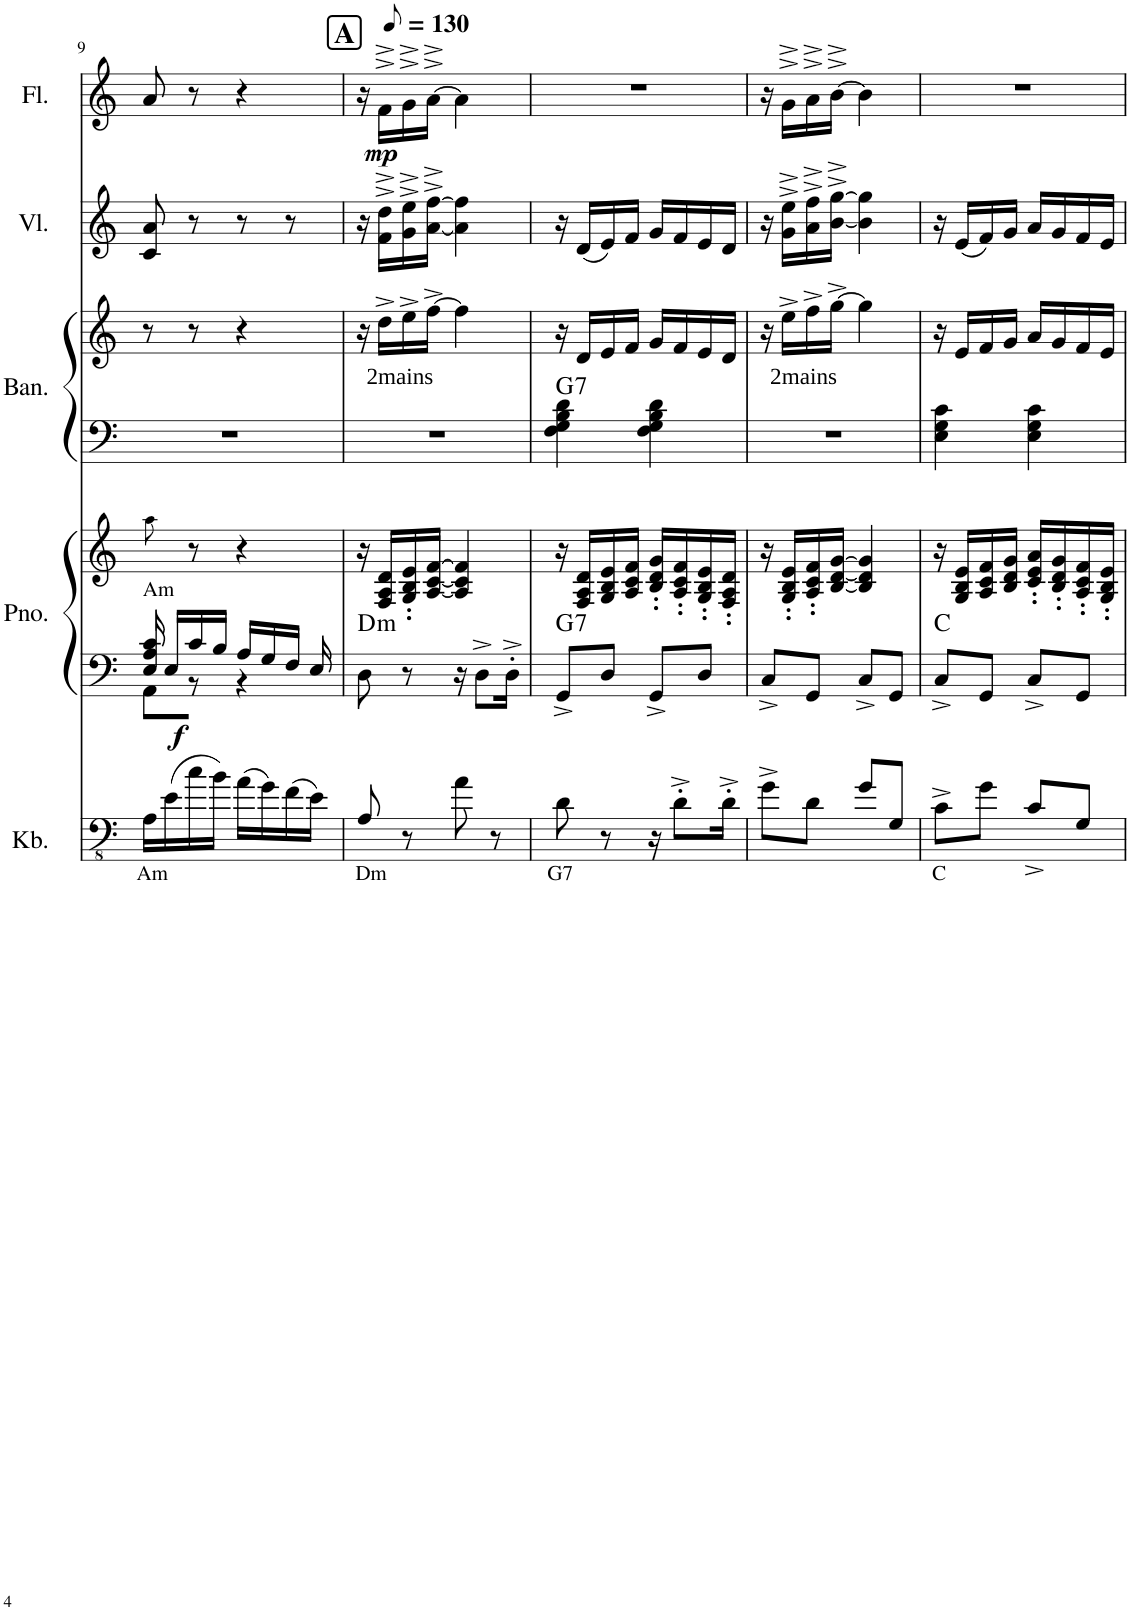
**kern	**kern	**kern	**dynam	**harte	**kern	**kern	**text	**harte	**kern	**kern	**dynam
*part5	*part4	*part4	*part4	*part4	*part3	*part3	*part3	*part3	*part2	*part1	*part1
*staff7	*staff6	*staff5	*staff5/6	*	*staff4	*staff3	*staff3	*	*staff2	*staff1	*staff1
*I"Kontrabass	*I"Piano	*	*	*	*I"Bandoneon	*	*	*	*I"Violine	*I"Flöte	*
*I'Kb.	*I'Pno.	*	*	*	*I'Ban.	*	*	*	*I'Vl.	*I'Fl.	*
!!LO:PB:g=z
*clefFv4	*clefF4	*clefG2	*	*	*clefF4	*clefG2	*	*	*clefG2	*clefG2	*
*Trd7c12	*	*	*	*	*	*	*	*	*	*	*
*k[]	*k[]	*k[]	*	*	*k[]	*k[]	*	*	*k[]	*k[]	*
*M4/8	*M4/8	*M4/8	*	*	*M4/8	*M4/8	*	*	*M4/8	*M4/8	*
=9	=9	=9	=9	=9	=9	=9	=9	=9	=9	=9	=9
*	*^	*	*	*	*	*	*	*	*	*	*
!	!LO:TX:a:t=Am	!	!	!	!	!	!	!	!	!	!	!
!LO:TX:b:t=Am	!	!	!	!	!	!	!	!	!	!	!	!
16AA\LL	16E/ 16A/ 16c/	8AA\L	8aa\	.	.	2r	8r	.	.	8c/ 8a/	8a/	.
!	!	!	!	!LO:DY:b=2	!	!	!	!	!	!	!	!
(16E\	16E/LL	.	.	f	.	.	.	.	.	.	.	.
16c\	16c/	8r	8r	.	.	.	8r	.	.	8r	8r	.
16B\JJ)	16B/JJ	.	.	.	.	.	.	.	.	.	.	.
(16A\LL	16A/LL	4r	4r	.	.	.	4r	.	.	8r	4r	.
16G\)	16G/	.	.	.	.	.	.	.	.	.	.	.
(16F\	16F/JJ	.	.	.	.	.	.	.	.	8r	.	.
16E\JJ)	16E/	.	.	.	.	.	.	.	.	.	.	.
*	*v	*v	*	*	*	*	*	*	*	*	*	*
=10	=10	=10	=10	=10	=10	=10	=10	=10	=10	=10	=10
!!LO:REH:place=s1:a:B:cj:fs=14:t=A
*	*	*	*	*	*	*	*	*	*	*MM65	*
!LO:TX:b:t=Dm	!	!	!	!LO:H:kt=m	!	!	!	!	!	!	!
8AA/	8D\	16r	.	D:min	2r	16r	.	.	16r	16r	.
!	!	!	!	!	!	!	!LO:LY:b	!	!	!	!LO:DY:b
.	.	16F/ 16A/ 16d/LL	.	.	.	16dd^\LL	2mains	.	16f\^ 16dd\^LL	16f^^\LL	mp
8r	8r	16G/' 16B/' 16e/'	.	.	.	16ee^\	.	.	16g\^ 16ee\^	16g^^\	.
.	.	[16A/ [16c/ [16f/JJ	.	.	.	[16ff^\JJ	.	.	[16a\^ [16ff\^JJ	[16a^^\JJ	.
8A\	16r	4A/] 4c/] 4f/]	.	.	.	4ff\]	.	.	4a\] 4ff\]	4a\]	.
.	8D^\L	.	.	.	.	.	.	.	.	.	.
8r	.	.	.	.	.	.	.	.	.	.	.
.	16D'^\Jk	.	.	.	.	.	.	.	.	.	.
=11	=11	=11	=11	=11	=11	=11	=11	=11	=11	=11	=11
!LO:TX:b:t=G7	!	!	!	!LO:H:kt=7	!	!	!	!LO:H:kt=7	!	!	!
8D\	8GG^/L	16r	.	G:7	4F\ 4G\ 4B\ 4d\	16r	.	G:7	16r	2r	.
.	.	16F/ 16A/ 16d/LL	.	.	.	16d/LL	.	.	(16d/LL	.	.
8r	8D/J	16G/ 16B/ 16e/	.	.	.	16e/	.	.	16e/)	.	.
.	.	16A/ 16c/ 16f/JJ	.	.	.	16f/JJ	.	.	16f/JJ	.	.
16r	8GG^/L	16B/' 16d/' 16g/'LL	.	.	4F\ 4G\ 4B\ 4d\	16g/LL	.	.	16g/LL	.	.
8D'^\L	.	16A/' 16c/' 16f/'	.	.	.	16f/	.	.	16f/	.	.
.	8D/J	16G/' 16B/' 16e/'	.	.	.	16e/	.	.	16e/	.	.
16D'^\Jk	.	16F/' 16A/' 16d/'JJ	.	.	.	16d/JJ	.	.	16d/JJ	.	.
=12	=12	=12	=12	=12	=12	=12	=12	=12	=12	=12	=12
8G^\L	8C^/L	16r	.	.	2r	16r	.	.	16r	16r	.
!	!	!	!	!	!	!	!LO:LY:b	!	!	!	!
.	.	16G/' 16B/' 16e/'LL	.	.	.	16ee^\LL	2mains	.	16g\^ 16ee\^LL	16g^^\LL	.
8D\J	8GG/J	16A/' 16c/' 16f/'	.	.	.	16ff^\	.	.	16a\^ 16ff\^	16a^^\	.
.	.	[16B/ [16d/ [16g/JJ	.	.	.	[16gg^\JJ	.	.	[16b\^ [16gg\^JJ	[16b^^\JJ	.
8G/L	8C^/L	4B/] 4d/] 4g/]	.	.	.	4gg\]	.	.	4b\] 4gg\]	4b\]	.
8GG/J	8GG/J	.	.	.	.	.	.	.	.	.	.
=13	=13	=13	=13	=13	=13	=13	=13	=13	=13	=13	=13
!LO:TX:b:t=C	!	!	!	!LO:H:kt=N.C.	!	!	!	!	!	!	!
8C^\L	8C^/L	16r	.	N	4E\ 4G\ 4c\	16r	.	.	16r	2r	.
.	.	16G/ 16B/ 16e/LL	.	.	.	16e/LL	.	.	(16e/LL	.	.
8G\J	8GG/J	16A/ 16c/ 16f/	.	.	.	16f/	.	.	16f/)	.	.
.	.	16B/ 16d/ 16g/JJ	.	.	.	16g/JJ	.	.	16g/JJ	.	.
8C^/L	8C^/L	16c/' 16e/' 16a/'LL	.	.	4E\ 4G\ 4c\	16a/LL	.	.	16a/LL	.	.
.	.	16B/' 16d/' 16g/'	.	.	.	16g/	.	.	16g/	.	.
8GG/J	8GG/J	16A/' 16c/' 16f/'	.	.	.	16f/	.	.	16f/	.	.
.	.	16G/' 16B/' 16e/'JJ	.	.	.	16e/JJ	.	.	16e/JJ	.	.
=	=	=	=	=	=	=	=	=	=	=	=
*-	*-	*-	*-	*-	*-	*-	*-	*-	*-	*-	*-
